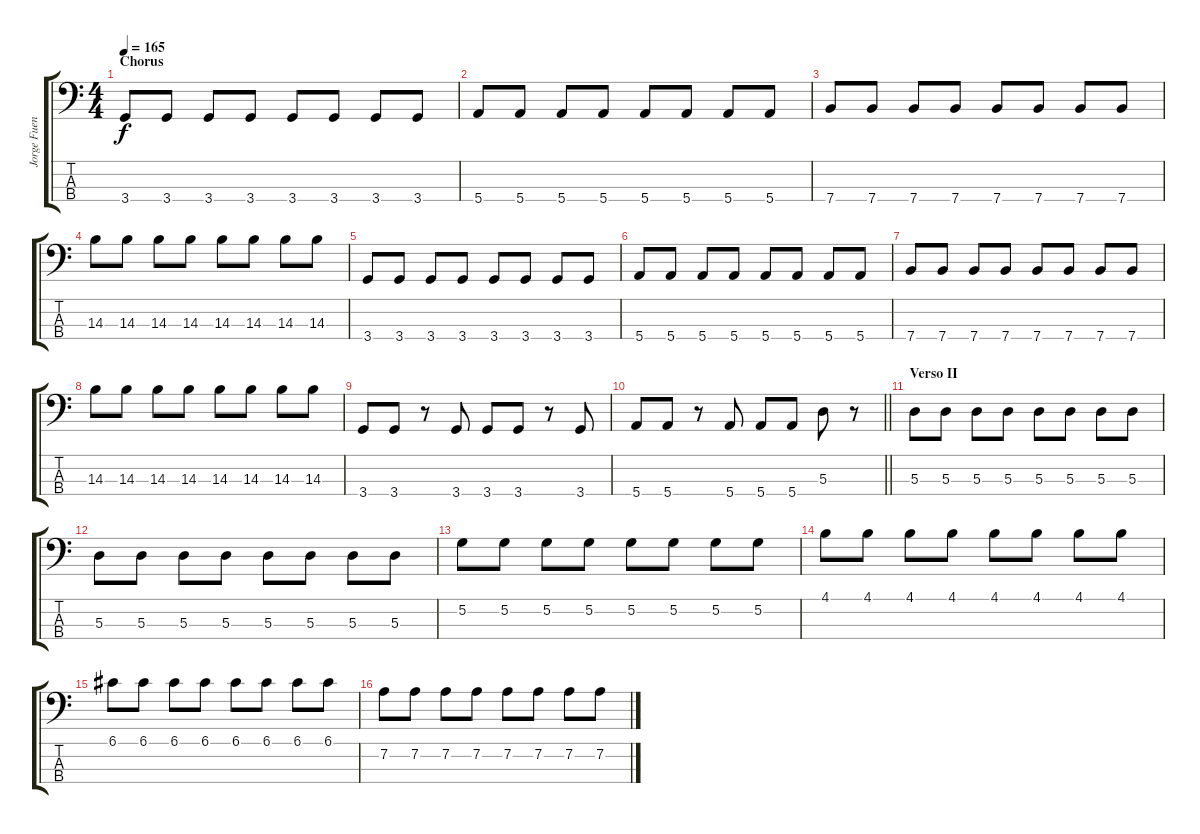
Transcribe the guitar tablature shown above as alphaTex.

\track ("Jorge Fuentealba (Bajo)" "Jorge Fuen") {instrument electricbasspick}
\staff {score tabs}
\tuning (G2 D2 A1 E1) {hide}
\ts (4 4)
\section ("" "Chorus")
\tempo 165
\clef f4
\ks c
3.4.8{dy f} 3.4.8 3.4.8 3.4.8 3.4.8 3.4.8 3.4.8 3.4.8 |
5.4.8 5.4.8 5.4.8 5.4.8 5.4.8 5.4.8 5.4.8 5.4.8 |
7.4.8 7.4.8 7.4.8 7.4.8 7.4.8 7.4.8 7.4.8 7.4.8 |
14.3.8 14.3.8 14.3.8 14.3.8 14.3.8 14.3.8 14.3.8 14.3.8 |
3.4.8 3.4.8 3.4.8 3.4.8 3.4.8 3.4.8 3.4.8 3.4.8 |
5.4.8 5.4.8 5.4.8 5.4.8 5.4.8 5.4.8 5.4.8 5.4.8 |
7.4.8 7.4.8 7.4.8 7.4.8 7.4.8 7.4.8 7.4.8 7.4.8 |
14.3.8 14.3.8 14.3.8 14.3.8 14.3.8 14.3.8 14.3.8 14.3.8 |
3.4.8 3.4.8 r.8 3.4.8 3.4.8 3.4.8 r.8 3.4.8 |
\barLineRight lightlight
5.4.8 5.4.8 r.8 5.4.8 5.4.8 5.4.8 5.3.8 r.8 |
\section ("" "Verso II")
5.3.8 5.3.8 5.3.8 5.3.8 5.3.8 5.3.8 5.3.8 5.3.8 |
5.3.8 5.3.8 5.3.8 5.3.8 5.3.8 5.3.8 5.3.8 5.3.8 |
5.2.8 5.2.8 5.2.8 5.2.8 5.2.8 5.2.8 5.2.8 5.2.8 |
4.1.8 4.1.8 4.1.8 4.1.8 4.1.8 4.1.8 4.1.8 4.1.8 |
6.1.8 6.1.8 6.1.8 6.1.8 6.1.8 6.1.8 6.1.8 6.1.8 |
7.2.8 7.2.8 7.2.8 7.2.8 7.2.8 7.2.8 7.2.8 7.2.8
